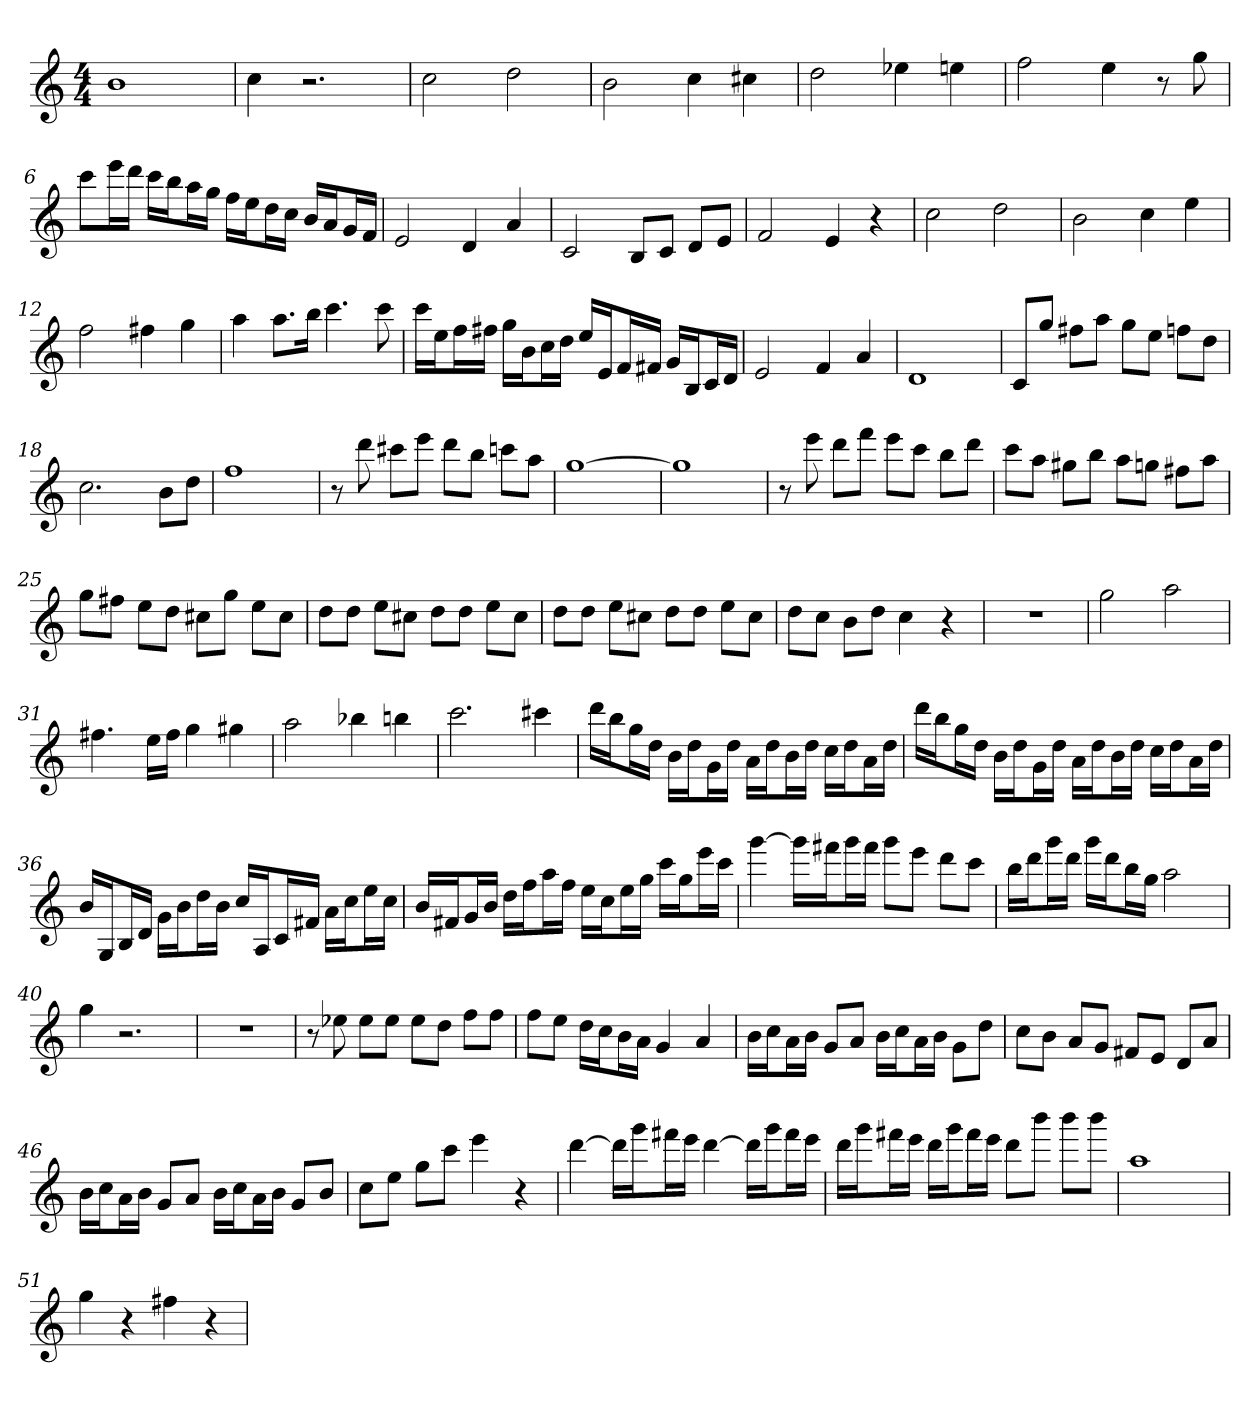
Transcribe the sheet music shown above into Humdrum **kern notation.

**kern
*part1
*staff1
*k[]
*C:
*M4/4
=
1b
=1
4cc
2.r
=2
2cc
2dd
=3
2b
4cc
4cc#X
=4
2dd
4ee-X
4een
=5
2ff
4ee
8r
8gg
=6
8cccL
16eeeL
16dddJJ
16cccLL
16bbJ
16aaL
16ggJJ
16ffLL
16eeJ
16ddL
16ccJJ
16bLL
16aJ
16gL
16fJJ
=7
2e
4d
4a
=8
2c
8BL
8cJ
8dL
8eJ
=9
2f
4e
4r
=10
2cc
2dd
=11
2b
4cc
4ee
=12
2ff
4ff#X
4gg
=13
4aa
8.aaL
16bbJk
4.ccc
8ccc
=14
16cccLL
16eeJ
16ffL
16ff#XJJ
16ggLL
16bJ
16ccL
16ddJJ
16eeLL
16eJ
16fL
16f#XJJ
16gLL
16BJ
16cL
16dJJ
=15
2e
4f
4a
=16
1d
=17
8cL
8ggJ
8ff#XL
8aaJ
8ggL
8eeJ
8ffnL
8ddJ
=18
2.cc
8bL
8ddJ
=19
1ff
=20
8r
8ddd
8ccc#XL
8eeeJ
8dddL
8bbJ
8cccnL
8aaJ
=21
[1gg
=22
1gg]
=23
8r
8eee
8dddL
8fffJ
8eeeL
8cccJ
8bbL
8dddJ
=24
8cccL
8aaJ
8gg#XL
8bbJ
8aaL
8ggnJ
8ff#XL
8aaJ
=25
8ggL
8ff#XJ
8eeL
8ddJ
8cc#XL
8ggJ
8eeL
8cc#J
=26
8ddL
8ddJ
8eeL
8cc#XJ
8ddL
8ddJ
8eeL
8cc#J
=27
8ddL
8ddJ
8eeL
8cc#XJ
8ddL
8ddJ
8eeL
8cc#J
=28
8ddL
8ccJ
8bL
8ddJ
4cc
4r
=29
1r
=30
2gg
2aa
=31
4.ff#X
16eeLL
16ff#JJ
4gg
4gg#X
=32
2aa
4bb-X
4bbn
=33
2.ccc
4ccc#X
=34
16dddLL
16bbJ
16ggL
16ddJJ
16bLL
16ddJ
16gL
16ddJJ
16aLL
16ddJ
16bL
16ddJJ
16ccLL
16ddJ
16aL
16ddJJ
=35
16dddLL
16bbJ
16ggL
16ddJJ
16bLL
16ddJ
16gL
16ddJJ
16aLL
16ddJ
16bL
16ddJJ
16ccLL
16ddJ
16aL
16ddJJ
=36
16bLL
16GJ
16BL
16dJJ
16gLL
16bJ
16ddL
16bJJ
16ccLL
16AJ
16cL
16f#XJJ
16aLL
16ccJ
16eeL
16ccJJ
=37
16bLL
16f#XJ
16gL
16bJJ
16ddLL
16ffJ
16aaL
16ffJJ
16eeLL
16ccJ
16eeL
16ggJJ
16cccLL
16ggJ
16eeeL
16cccJJ
=38
[4ggg
16gggLL]
16fff#XJ
16gggL
16fff#JJ
8gggL
8eeeJ
8dddL
8cccJ
=39
16bbLL
16dddJ
16gggL
16dddJJ
16gggLL
16dddJ
16bbL
16ggJJ
2aa
=40
4gg
2.r
=41
1r
=42
8r
8ee-X
8ee-L
8ee-J
8ee-L
8ddJ
8ffL
8ffJ
=43
8ffL
8eeJ
16ddLL
16ccJ
16bL
16aJJ
4g
4a
=44
16bLL
16ccJ
16aL
16bJJ
8gL
8aJ
16bLL
16ccJ
16aL
16bJJ
8gL
8ddJ
=45
8ccL
8bJ
8aL
8gJ
8f#XL
8eJ
8dL
8aJ
=46
16bLL
16ccJ
16aL
16bJJ
8gL
8aJ
16bLL
16ccJ
16aL
16bJJ
8gL
8bJ
=47
8ccL
8eeJ
8ggL
8cccJ
4eee
4r
=48
[4ddd
16dddLL]
16gggJ
16fff#XL
16eeeJJ
[4ddd
16dddLL]
16gggJ
16fff#L
16eeeJJ
=49
16dddLL
16gggJ
16fff#XL
16eeeJJ
16dddLL
16gggJ
16fff#L
16eeeJJ
8dddL
8bbbJ
8bbbL
8bbbJ
=50
1aa
=51
4gg
4r
4ff#X
4r
=
*-
